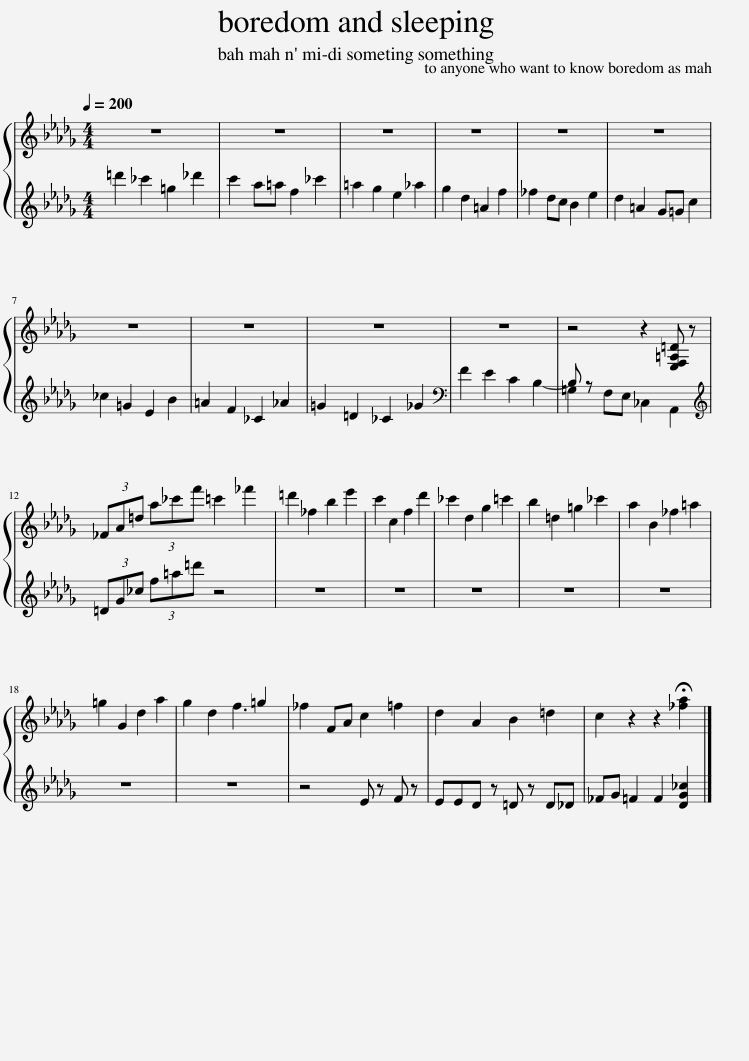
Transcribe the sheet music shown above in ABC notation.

X:1
%%score { ( 1 4 ) | ( 2 3 ) }
L:1/8
Q:1/4=200
M:4/4
I:linebreak $
K:Db
V:1 treble
V:4 treble
V:2 treble
V:3 treble
V:1
 z8 | z8 | z8 | z8 | z8 | %5
 z8 |$ z8 | z8 | z8 | z8 | %10
 z4 z2 [E,F,=A,=D] z |$ (3_FA=d (3a_c'f' =c'2 _f'2 | =d'2 _f2 b2 e'2 | c'2 c2 f2 d'2 | _c'2 d2 g2 =c'2 | %15
 b2 =d2 =g2 _c'2 | a2 B2 _f2 =a2 |$ =g2 G2 d2 a2 | g2 d2 x2 =g2 | _f2 FA c2 =f2 | %20
 d2 A2 B2 =d2 | c2 z2 z2 !fermata![_fa]2 |] %22
V:2
 =d'2 _c'2 =g2 _d'2 | c'2 a=a f2 _c'2 | =a2 g2 e2 _a2 | g2 d2 =A2 f2 | _f2 dc B2 e2 | %5
 d2 =A2 G=G c2 |$ _c2 =G2 E2 B2 | =A2 F2 _C2 _A2 | =G2 =D2 _C2 _G2 |[K:bass] x4 x2 B,2- | %10
 B, z x2 x4 |$[K:treble] (3=DG_c (3f=a=d' z4 | z8 | z8 | z8 | %15
 z8 | z8 |$ z8 | z8 | z4 E z F z | %20
 EED z =D z D_D | _FG =F2 F2 [DG_c]2 |] %22
V:3
 x8 | x8 | x8 | x8 | x8 | %5
 x8 |$ x8 | x8 | x8 |[K:bass] F2 E2 C2 x2 | %10
 =G,2 F,E, _C,2 A,,2 |$[K:treble] x8 | x8 | x8 | x8 | %15
 x8 | x8 |$ x8 | x8 | x8 | %20
 x8 | x8 |] %22
V:4
 x8 | x8 | x8 | x8 | x8 | %5
 x8 |$ x8 | x8 | x8 | x8 | %10
 x8 |$ x8 | x8 | x8 | x8 | %15
 x8 | x8 |$ x8 | x4 f3 x | x8 | %20
 x8 | x8 |] %22
